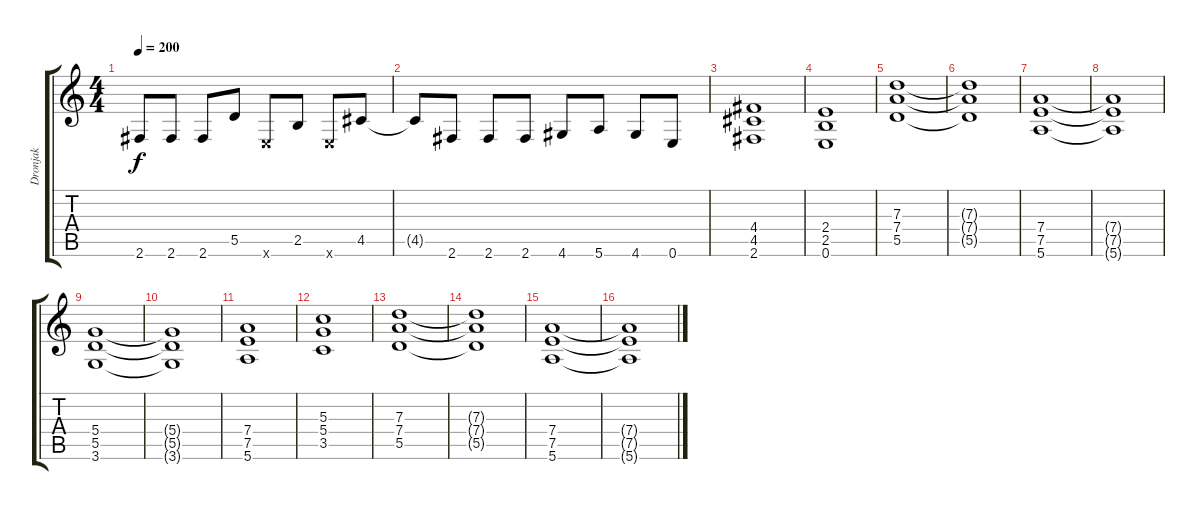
\track ("Dronjak" "Dronjak") {instrument distortionguitar}
\staff {score tabs}
\tuning (E4 B3 G3 D3 A2 E2) {hide}
\ts (4 4)
\tempo 200
\clef g2
\ks c
2.6.8{dy f} 2.6.8 2.6.8 5.5.8 0.6{x}.8 2.5.8 0.6{x}.8 4.5.8 |
4.5{t}.8 2.6.8 2.6.8 2.6.8 4.6.8 5.6.8 4.6.8 0.6.8 |
(4.4 4.5 2.6).1 |
(2.4 2.5 0.6).1 |
(7.3 7.4 5.5).1 |
(7.3{t} 7.4{t} 5.5{t}).1 |
(7.4 7.5 5.6).1 |
(7.4{t} 7.5{t} 5.6{t}).1 |
(5.4 5.5 3.6).1 |
(5.4{t} 5.5{t} 3.6{t}).1 |
(7.4 7.5 5.6).1 |
(5.3 5.4 3.5).1 |
(7.3 7.4 5.5).1 |
(7.3{t} 7.4{t} 5.5{t}).1 |
(7.4 7.5 5.6).1 |
(7.4{t} 7.5{t} 5.6{t}).1
